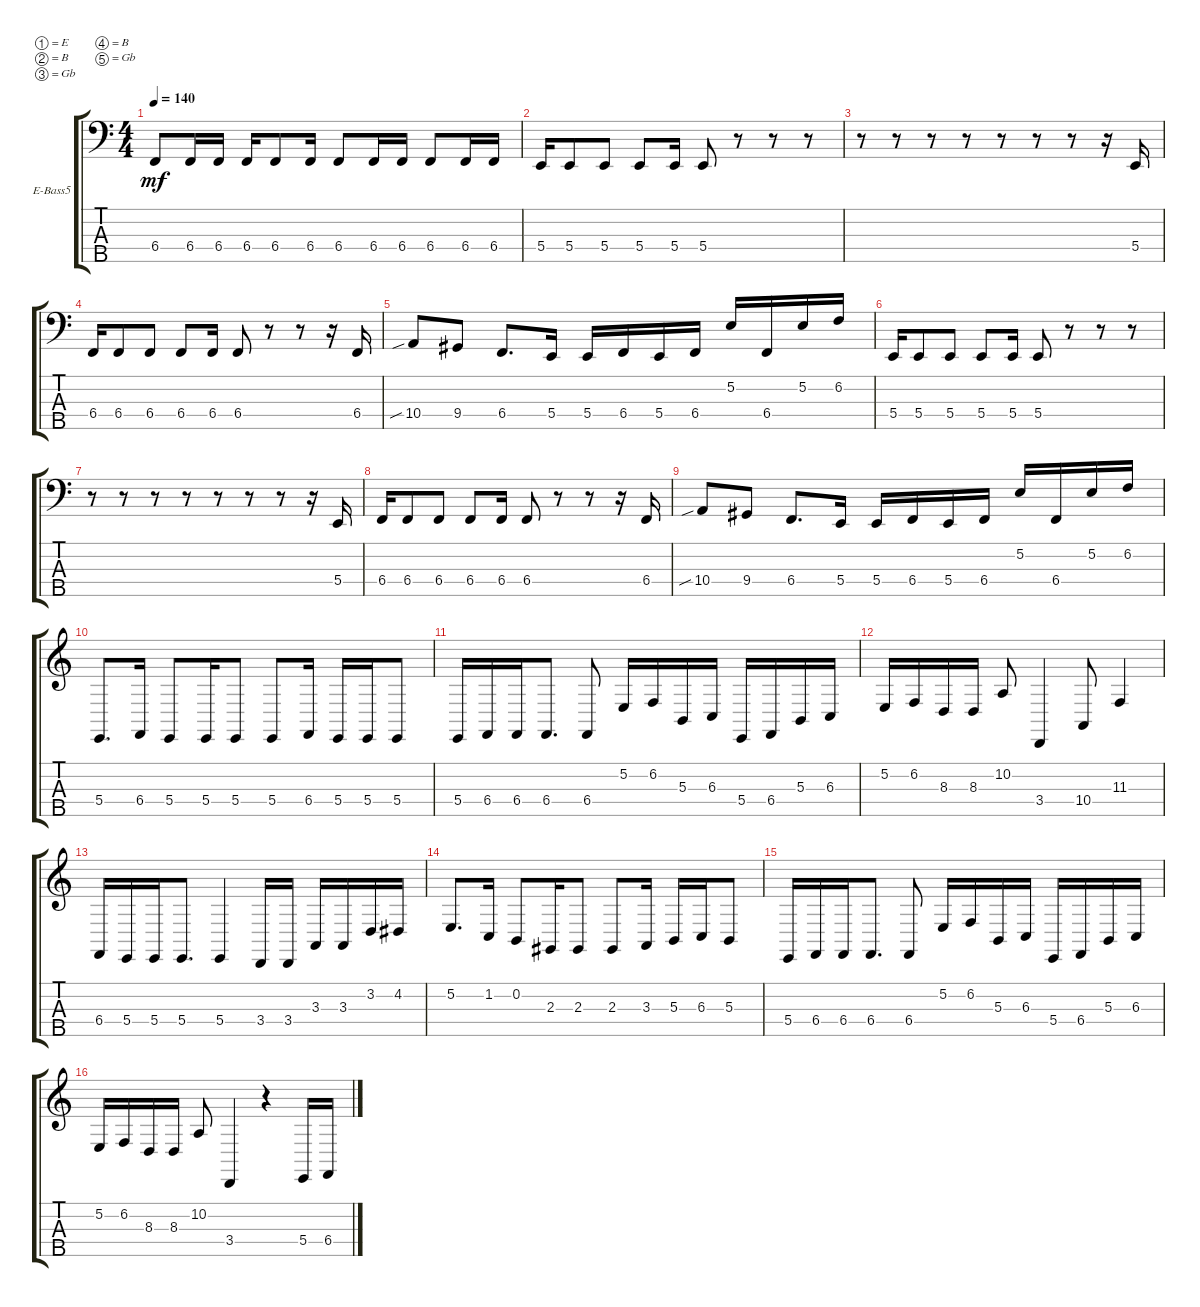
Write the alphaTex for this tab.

\defaultSystemsLayout 4
\bracketExtendMode groupsimilarinstruments
\firstSystemTrackNameOrientation horizontal
\otherSystemsTrackNameOrientation horizontal
\track ("Electric Bass" "E-Bass5") {instrument electricbassfinger}
\staff {score tabs}
\tuning (E2 B1 Gb1 B0 Gb0)
\ts (4 4)
\tempo 140
\clef f4
\ks c
6.4.8{dy mf} 6.4.16 6.4.16 6.4.16 6.4.8 6.4.16 6.4.8 6.4.16 6.4.16 6.4.8 6.4.16 6.4.16 |
5.4.16 5.4.8 5.4.8 5.4.8 5.4.16 5.4.8 r.8 r.8 r.8 |
r.8 r.8 r.8 r.8 r.8 r.8 r.8 r.16 5.4.16 |
6.4.16 6.4.8 6.4.8 6.4.8 6.4.16 6.4.8 r.8 r.8 r.16 6.4.16 |
10.4{sib}.8 9.4.8 6.4.8{d} 5.4.16 5.4.16 6.4.16 5.4.16 6.4.16 5.2.16 6.4.16 5.2.16 6.2.16 |
5.4.16 5.4.8 5.4.8 5.4.8 5.4.16 5.4.8 r.8 r.8 r.8 |
r.8 r.8 r.8 r.8 r.8 r.8 r.8 r.16 5.4.16 |
6.4.16 6.4.8 6.4.8 6.4.8 6.4.16 6.4.8 r.8 r.8 r.16 6.4.16 |
10.4{sib}.8 9.4.8 6.4.8{d} 5.4.16 5.4.16 6.4.16 5.4.16 6.4.16 5.2.16 6.4.16 5.2.16 6.2.16 |
\clef g2
5.4.8{d} 6.4.16 5.4.8 5.4.16 5.4.8 5.4.8 6.4.16 5.4.16 5.4.16 5.4.8 |
5.4.16 6.4.16 6.4.16 6.4.8{d} 6.4.8 5.2.16 6.2.16 5.3.16 6.3.16 5.4.16 6.4.16 5.3.16 6.3.16 |
5.2.16 6.2.16 8.3.16 8.3.16 10.2.8 3.4.4 10.4.8 11.3.4 |
6.4.16 5.4.16 5.4.16 5.4.8{d} 5.4.4 3.4.16 3.4.16 3.3.16 3.3.16 3.2.16 4.2.16 |
5.2.8{d} 1.2.16 0.2.8 2.3.16 2.3.8 2.3.8 3.3.16 5.3.16 6.3.16 5.3.8 |
5.4.16 6.4.16 6.4.16 6.4.8{d} 6.4.8 5.2.16 6.2.16 5.3.16 6.3.16 5.4.16 6.4.16 5.3.16 6.3.16 |
5.2.16 6.2.16 8.3.16 8.3.16 10.2.8 3.4.4 r.4 5.4.16 6.4.16
